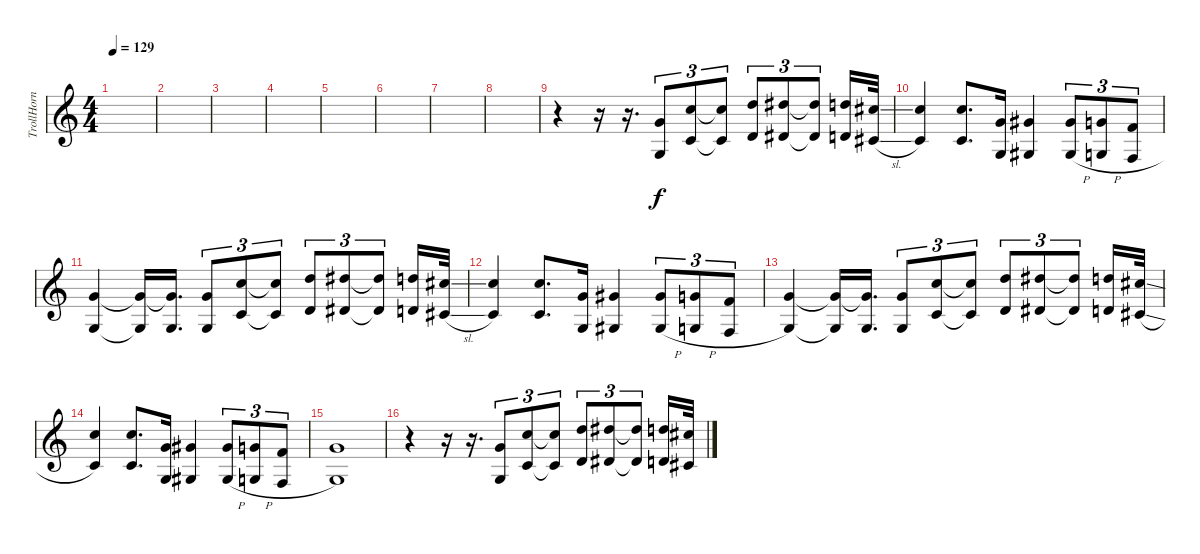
\track ("TrollHorn" "TrollHorn") {instrument accordion}
\staff {score}
\tuning (E4 B3 G3 D3 A2 E2) {hide}
\ts (4 4)
\tempo 129
\clef g2
\ks c
|
|
|
|
|
|
|
|
r.4{volume 11} r.16 r.16{d} (3.1 0.3).8{tu (3 2)} (8.1 1.2).8{tu (3 2)} (8.1{t} 1.2{t}).8{tu (3 2)} (10.1 3.2).8{tu (3 2)} (11.1 4.2).8{tu (3 2)} (11.1{t} 4.2{t}).8{tu (3 2)} (10.1 3.2).16 (9.1{sl} 2.2{sl}).32 |
(8.1 1.2).4 (8.1 1.2).8{d} (3.1 0.3).16 (4.1 1.3).4 (4.1{h} 1.3{h}).8{tu (3 2)} (3.1{h} 0.3{h}).8{tu (3 2)} (1.1 3.4).8{tu (3 2)} |
(3.1 0.3).4 (3.1{t} 0.3{t}).16 (3.1{t} 0.3).16{d} (3.1 0.3).8{tu (3 2)} (8.1 1.2).8{tu (3 2)} (8.1{t} 1.2{t}).8{tu (3 2)} (10.1 3.2).8{tu (3 2)} (11.1 4.2).8{tu (3 2)} (11.1{t} 4.2{t}).8{tu (3 2)} (10.1 3.2).16 (9.1{sl} 2.2{sl}).32 |
(8.1 1.2).4 (8.1 1.2).8{d} (3.1 0.3).16 (4.1 1.3).4 (4.1{h} 1.3{h}).8{tu (3 2)} (3.1{h} 0.3{h}).8{tu (3 2)} (1.1 3.4).8{tu (3 2)} |
(3.1 0.3).4 (3.1{t} 0.3{t}).16 (3.1{t} 0.3).16{d} (3.1 0.3).8{tu (3 2)} (8.1 1.2).8{tu (3 2)} (8.1{t} 1.2{t}).8{tu (3 2)} (10.1 3.2).8{tu (3 2)} (11.1 4.2).8{tu (3 2)} (11.1{t} 4.2{t}).8{tu (3 2)} (10.1 3.2).16 (9.1{sl} 2.2{sl}).32 |
(8.1 1.2).4 (8.1 1.2).8{d} (3.1 0.3).16 (4.1 1.3).4 (4.1{h} 1.3{h}).8{tu (3 2)} (3.1{h} 0.3{h}).8{tu (3 2)} (1.1 3.4).8{tu (3 2)} |
(3.1 0.3).1 |
r.4 r.16 r.16{d} (3.1 0.3).8{tu (3 2)} (8.1 1.2).8{tu (3 2)} (8.1{t} 1.2{t}).8{tu (3 2)} (10.1 3.2).8{tu (3 2)} (11.1 4.2).8{tu (3 2)} (11.1{t} 4.2{t}).8{tu (3 2)} (10.1 3.2).16 (9.1{sl} 2.2{sl}).32
